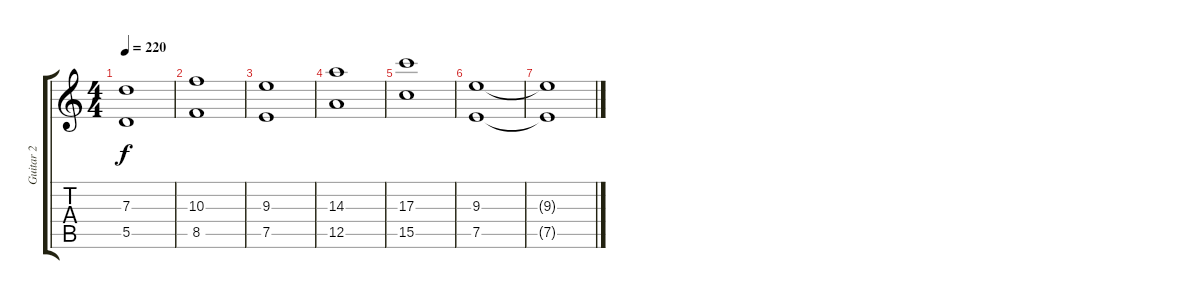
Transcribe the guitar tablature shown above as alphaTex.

\track ("Guitar 2" "Guitar 2") {instrument overdrivenguitar}
\staff {score tabs}
\tuning (E4 B3 G3 D3 A2 E2) {hide}
\ts (4 4)
\tempo 220
\clef g2
\ks c
(7.3{t} 5.5{t}).1{dy f} |
(10.3 8.5).1 |
(9.3 7.5).1 |
(14.3 12.5).1 |
(17.3 15.5).1 |
(9.3 7.5).1 |
(9.3{t} 7.5{t}).1
